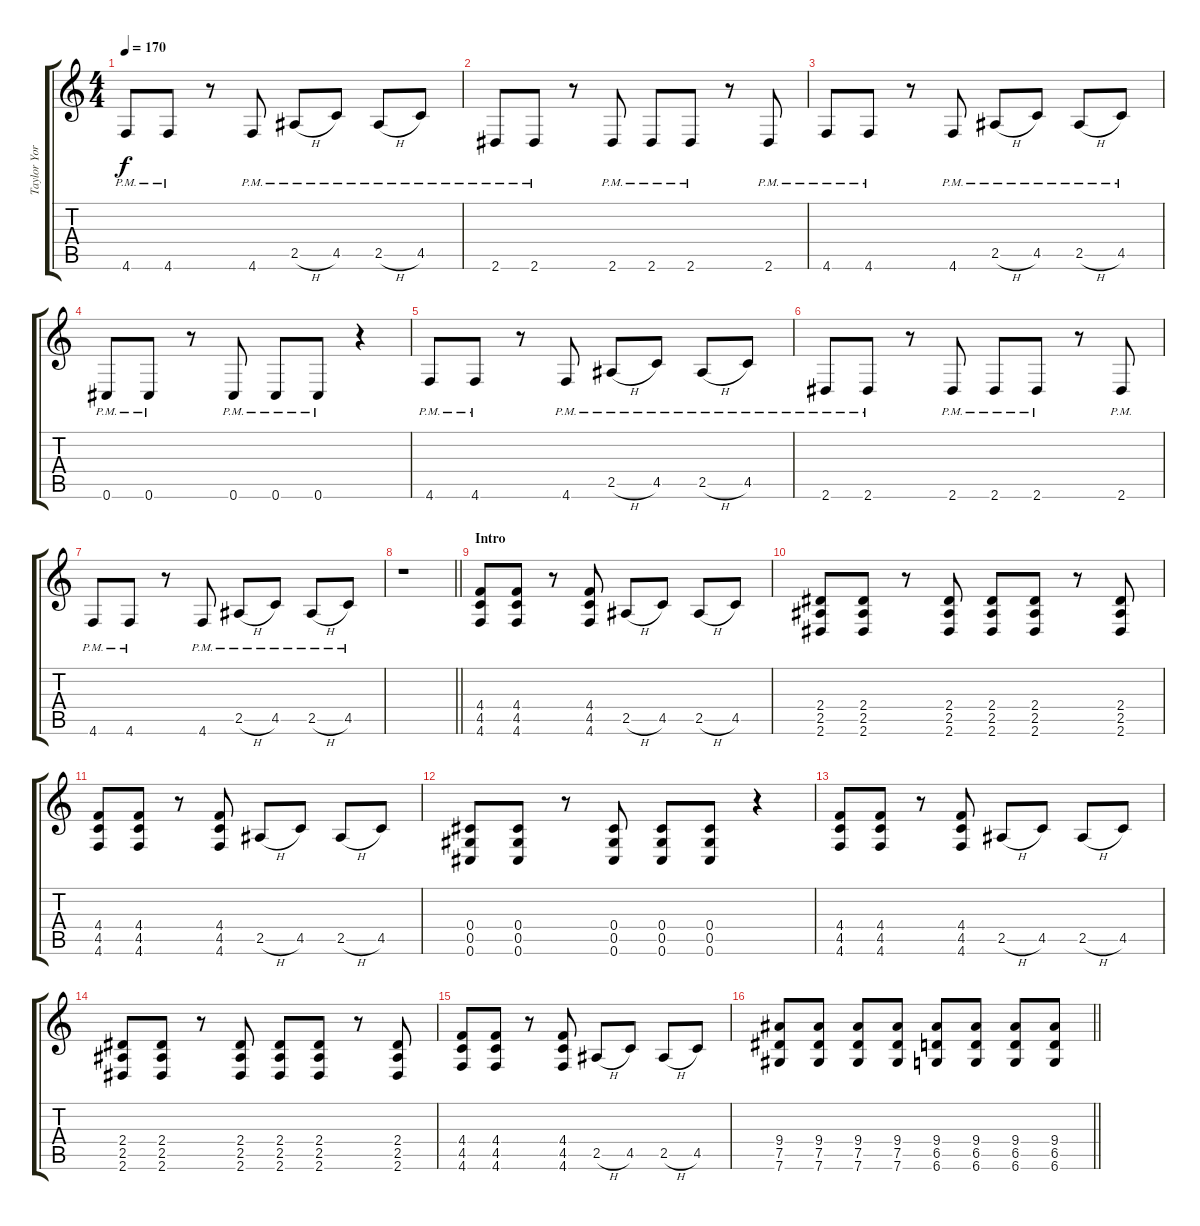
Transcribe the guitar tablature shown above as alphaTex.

\track ("Taylor York (Rhythm Guitar)" "Taylor Yor") {instrument distortionguitar}
\staff {score tabs}
\tuning (Eb4 Bb3 Gb3 Db3 Ab2 Db2) {hide}
\ts (4 4)
\tempo 170
\clef g2
\ks c
4.6{pm}.8{dy f} 4.6{pm}.8 r.8 4.6{pm}.8 2.5{h pm}.8 4.5{pm}.8 2.5{h pm}.8 4.5{pm}.8 |
2.6{pm}.8 2.6{pm}.8 r.8 2.6{pm}.8 2.6{pm}.8 2.6{pm}.8 r.8 2.6{pm}.8 |
4.6{pm}.8 4.6{pm}.8 r.8 4.6{pm}.8 2.5{h pm}.8 4.5{pm}.8 2.5{h pm}.8 4.5{pm}.8 |
0.6{pm}.8 0.6{pm}.8 r.8 0.6{pm}.8 0.6{pm}.8 0.6{pm}.8 r.4 |
4.6{pm}.8 4.6{pm}.8 r.8 4.6{pm}.8 2.5{h pm}.8 4.5{pm}.8 2.5{h pm}.8 4.5{pm}.8 |
2.6{pm}.8 2.6{pm}.8 r.8 2.6{pm}.8 2.6{pm}.8 2.6{pm}.8 r.8 2.6{pm}.8 |
4.6{pm}.8 4.6{pm}.8 r.8 4.6{pm}.8 2.5{h pm}.8 4.5{pm}.8 2.5{h pm}.8 4.5{pm}.8 |
\barLineRight lightlight
r.1 |
\section ("" "Intro")
(4.4 4.5 4.6).8 (4.4 4.5 4.6).8 r.8 (4.4 4.5 4.6).8 2.5{h}.8 4.5.8 2.5{h}.8 4.5.8 |
(2.4 2.5 2.6).8 (2.4 2.5 2.6).8 r.8 (2.4 2.5 2.6).8 (2.4 2.5 2.6).8 (2.4 2.5 2.6).8 r.8 (2.4 2.5 2.6).8 |
(4.4 4.5 4.6).8 (4.4 4.5 4.6).8 r.8 (4.4 4.5 4.6).8 2.5{h}.8 4.5.8 2.5{h}.8 4.5.8 |
(0.4 0.5 0.6).8 (0.4 0.5 0.6).8 r.8 (0.4 0.5 0.6).8 (0.4 0.5 0.6).8 (0.4 0.5 0.6).8 r.4 |
(4.4 4.5 4.6).8 (4.4 4.5 4.6).8 r.8 (4.4 4.5 4.6).8 2.5{h}.8 4.5.8 2.5{h}.8 4.5.8 |
(2.4 2.5 2.6).8 (2.4 2.5 2.6).8 r.8 (2.4 2.5 2.6).8 (2.4 2.5 2.6).8 (2.4 2.5 2.6).8 r.8 (2.4 2.5 2.6).8 |
(4.4 4.5 4.6).8 (4.4 4.5 4.6).8 r.8 (4.4 4.5 4.6).8 2.5{h}.8 4.5.8 2.5{h}.8 4.5.8 |
\barLineRight lightlight
(9.4 7.5 7.6).8 (9.4 7.5 7.6).8 (9.4 7.5 7.6).8 (9.4 7.5 7.6).8 (9.4 6.5 6.6).8 (9.4 6.5 6.6).8 (9.4 6.5 6.6).8 (9.4 6.5 6.6).8
